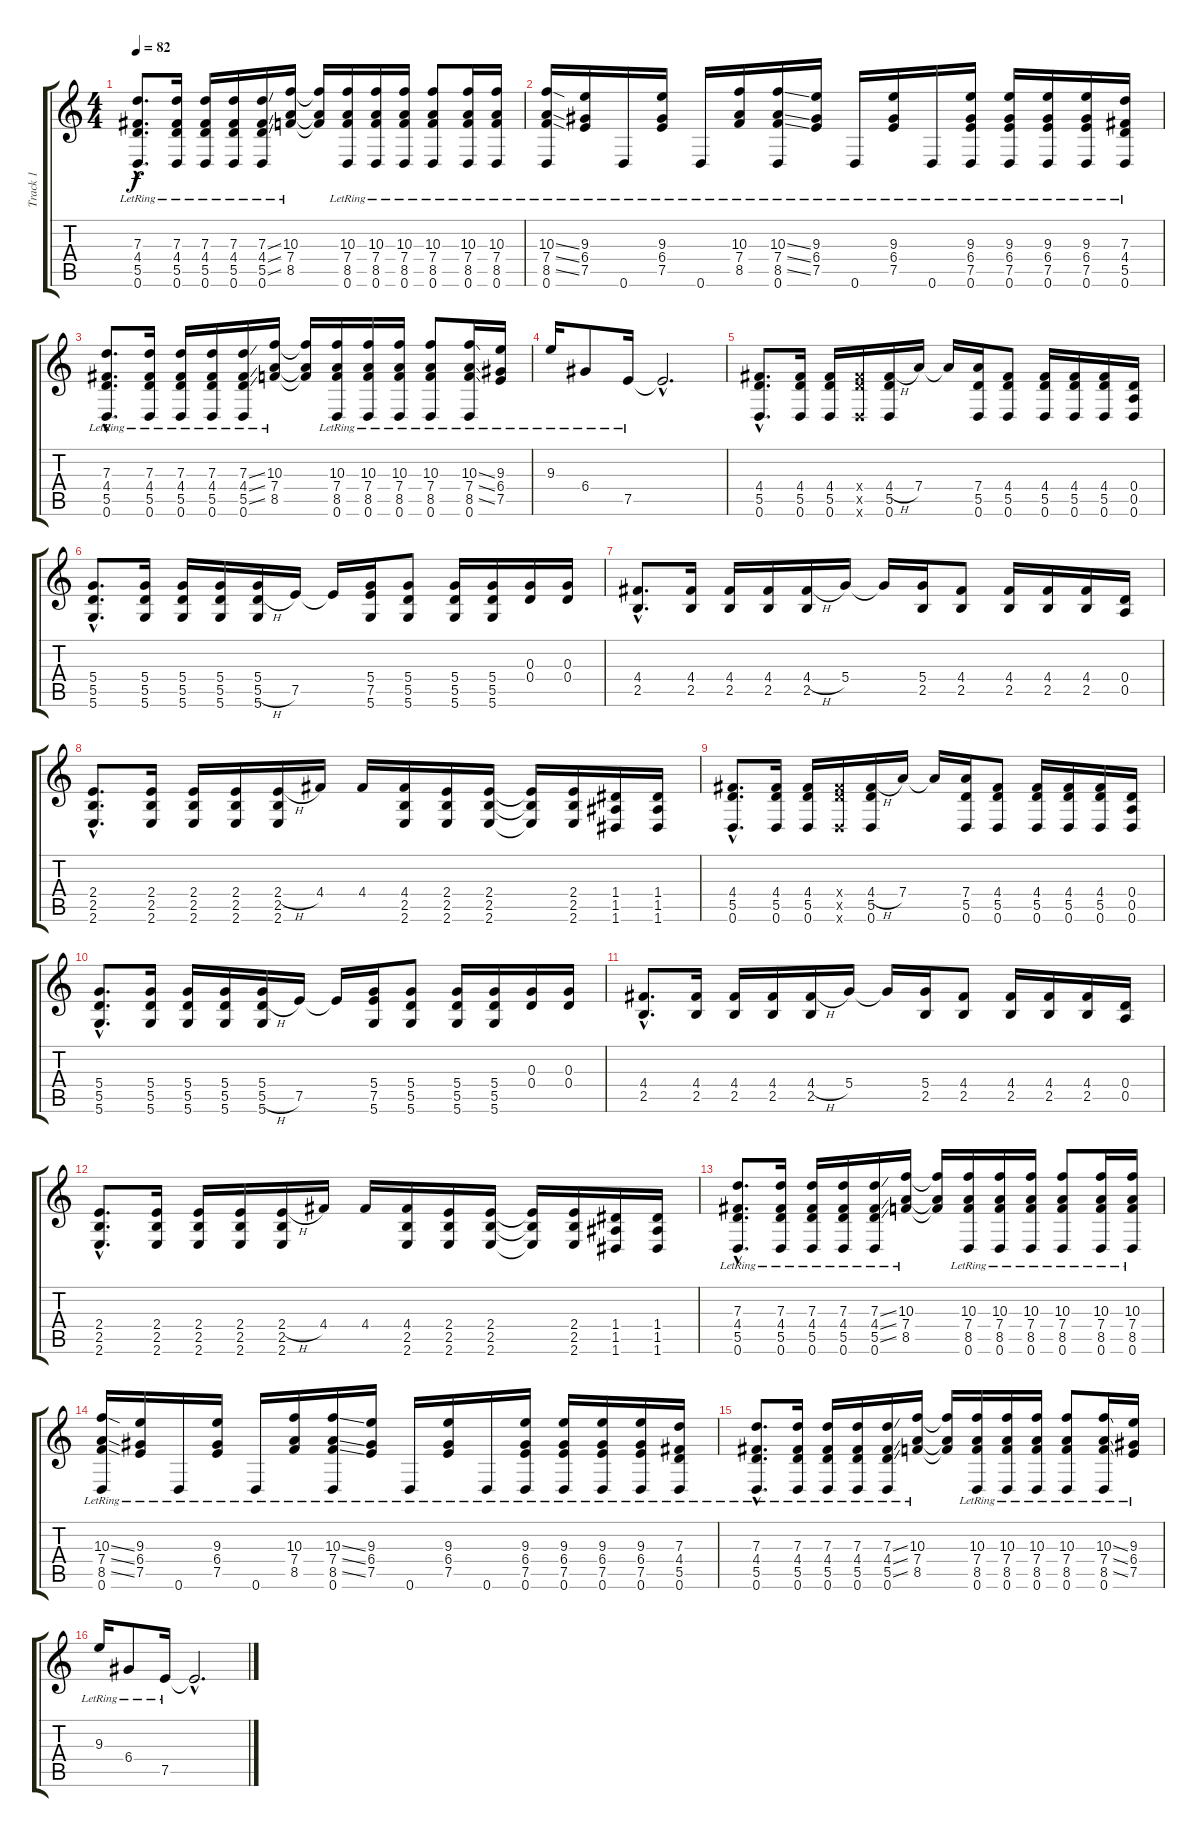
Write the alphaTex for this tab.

\track ("Track 1" "Track 1") {instrument electricguitarclean}
\staff {score tabs}
\tuning (E4 B3 G3 D3 A2 D2) {hide}
\ts (4 4)
\tempo 82
\clef g2
\ks c
(7.3{hac lr} 4.4{hac lr} 5.5{hac lr} 0.6{hac lr}).8{d dy f} (7.3{lr} 4.4{lr} 5.5{lr} 0.6{lr}).16 (7.3{lr} 4.4{lr} 5.5{lr} 0.6{lr}).16 (7.3{lr} 4.4{lr} 5.5{lr} 0.6{lr}).16 (7.3{ss} 4.4{ss} 5.5{ss} 0.6{lr}).16 (10.3{lr} 7.4{lr} 8.5{lr}).16 (10.3{t} 7.4{t} 8.5{t}).16 (10.3{lr} 7.4{lr} 8.5{lr} 0.6{lr}).16 (10.3{lr} 7.4{lr} 8.5{lr} 0.6{lr}).16 (10.3{lr} 7.4{lr} 8.5{lr} 0.6{lr}).16 (10.3{lr} 7.4{lr} 8.5{lr} 0.6{lr}).8 (10.3{lr} 7.4{lr} 8.5{lr} 0.6{lr}).16 (10.3{lr} 7.4{lr} 8.5{lr} 0.6{lr}).16 |
(10.3{ss} 7.4{ss} 8.5{ss} 0.6{lr}).16 (9.3{lr} 6.4{lr} 7.5{lr}).16 0.6{lr}.16 (9.3{lr} 6.4{lr} 7.5{lr}).16 0.6{lr}.16 (10.3{lr} 7.4{lr} 8.5{lr}).16 (10.3{ss} 7.4{ss} 8.5{ss} 0.6{lr}).16 (9.3{lr} 6.4{lr} 7.5{lr}).16 0.6{lr}.16 (9.3{lr} 6.4{lr} 7.5{lr}).16 0.6{lr}.16 (9.3{lr} 6.4{lr} 7.5{lr} 0.6{lr}).16 (9.3{lr} 6.4{lr} 7.5{lr} 0.6{lr}).16 (9.3{lr} 6.4{lr} 7.5{lr} 0.6{lr}).16 (9.3{lr} 6.4{lr} 7.5{lr} 0.6{lr}).16 (7.3{lr} 4.4{lr} 5.5{lr} 0.6{lr}).16 |
(7.3{hac lr} 4.4{hac lr} 5.5{hac lr} 0.6{hac lr}).8{d} (7.3{lr} 4.4{lr} 5.5{lr} 0.6{lr}).16 (7.3{lr} 4.4{lr} 5.5{lr} 0.6{lr}).16 (7.3{lr} 4.4{lr} 5.5{lr} 0.6{lr}).16 (7.3{ss} 4.4{ss} 5.5{ss} 0.6{lr}).16 (10.3{lr} 7.4{lr} 8.5{lr}).16 (10.3{t} 7.4{t} 8.5{t}).16 (10.3{lr} 7.4{lr} 8.5{lr} 0.6{lr}).16 (10.3{lr} 7.4{lr} 8.5{lr} 0.6{lr}).16 (10.3{lr} 7.4{lr} 8.5{lr} 0.6{lr}).16 (10.3{lr} 7.4{lr} 8.5{lr} 0.6{lr}).8 (10.3{ss} 7.4{ss} 8.5{ss} 0.6{lr}).16 (9.3{lr} 6.4{lr} 7.5{lr}).16 |
9.3{lr}.16 6.4{lr}.8 7.5{lr}.16 7.5{hac t}.2{d} |
(4.4{hac} 5.5{hac} 0.6{hac}).8{d} (4.4 5.5 0.6).16 (4.4 5.5 0.6).16 (4.4{x} 5.5{x} 0.6{x}).16 (4.4{h} 5.5 0.6).16 7.4.16 7.4{t}.16 (7.4 5.5 0.6).16 (4.4 5.5 0.6).8 (4.4 5.5 0.6).16 (4.4 5.5 0.6).16 (4.4 5.5 0.6).16 (0.4 0.5 0.6).16 |
(5.4{hac} 5.5{hac} 5.6{hac}).8{d} (5.4 5.5 5.6).16 (5.4 5.5 5.6).16 (5.4 5.5 5.6).16 (5.4 5.5{h} 5.6).16 7.5.16 7.5{t}.16 (5.4 7.5 5.6).16 (5.4 5.5 5.6).8 (5.4 5.5 5.6).16 (5.4 5.5 5.6).16 (0.3 0.4).16 (0.3 0.4).16 |
(4.4{hac} 2.5{hac}).8{d} (4.4 2.5).16 (4.4 2.5).16 (4.4 2.5).16 (4.4{h} 2.5).16 5.4.16 5.4{t}.16 (5.4 2.5).16 (4.4 2.5).8 (4.4 2.5).16 (4.4 2.5).16 (4.4 2.5).16 (0.4 0.5).16 |
(2.4{hac} 2.5{hac} 2.6{hac}).8{d} (2.4 2.5 2.6).16 (2.4 2.5 2.6).16 (2.4 2.5 2.6).16 (2.4{h} 2.5 2.6).16 4.4.16 4.4.16 (4.4 2.5 2.6).16 (2.4 2.5 2.6).16 (2.4 2.5 2.6).16 (2.4{t} 2.5{t} 2.6{t}).16 (2.4 2.5 2.6).16 (1.4 1.5 1.6).16 (1.4 1.5 1.6).16 |
(4.4{hac} 5.5{hac} 0.6{hac}).8{d} (4.4 5.5 0.6).16 (4.4 5.5 0.6).16 (4.4{x} 5.5{x} 0.6{x}).16 (4.4{h} 5.5 0.6).16 7.4.16 7.4{t}.16 (7.4 5.5 0.6).16 (4.4 5.5 0.6).8 (4.4 5.5 0.6).16 (4.4 5.5 0.6).16 (4.4 5.5 0.6).16 (0.4 0.5 0.6).16 |
(5.4{hac} 5.5{hac} 5.6{hac}).8{d} (5.4 5.5 5.6).16 (5.4 5.5 5.6).16 (5.4 5.5 5.6).16 (5.4 5.5{h} 5.6).16 7.5.16 7.5{t}.16 (5.4 7.5 5.6).16 (5.4 5.5 5.6).8 (5.4 5.5 5.6).16 (5.4 5.5 5.6).16 (0.3 0.4).16 (0.3 0.4).16 |
(4.4{hac} 2.5{hac}).8{d} (4.4 2.5).16 (4.4 2.5).16 (4.4 2.5).16 (4.4{h} 2.5).16 5.4.16 5.4{t}.16 (5.4 2.5).16 (4.4 2.5).8 (4.4 2.5).16 (4.4 2.5).16 (4.4 2.5).16 (0.4 0.5).16 |
(2.4{hac} 2.5{hac} 2.6{hac}).8{d} (2.4 2.5 2.6).16 (2.4 2.5 2.6).16 (2.4 2.5 2.6).16 (2.4{h} 2.5 2.6).16 4.4.16 4.4.16 (4.4 2.5 2.6).16 (2.4 2.5 2.6).16 (2.4 2.5 2.6).16 (2.4{t} 2.5{t} 2.6{t}).16 (2.4 2.5 2.6).16 (1.4 1.5 1.6).16 (1.4 1.5 1.6).16 |
(7.3{hac lr} 4.4{hac lr} 5.5{hac lr} 0.6{hac lr}).8{d} (7.3{lr} 4.4{lr} 5.5{lr} 0.6{lr}).16 (7.3{lr} 4.4{lr} 5.5{lr} 0.6{lr}).16 (7.3{lr} 4.4{lr} 5.5{lr} 0.6{lr}).16 (7.3{ss} 4.4{ss} 5.5{ss} 0.6{lr}).16 (10.3{lr} 7.4{lr} 8.5{lr}).16 (10.3{t} 7.4{t} 8.5{t}).16 (10.3{lr} 7.4{lr} 8.5{lr} 0.6{lr}).16 (10.3{lr} 7.4{lr} 8.5{lr} 0.6{lr}).16 (10.3{lr} 7.4{lr} 8.5{lr} 0.6{lr}).16 (10.3{lr} 7.4{lr} 8.5{lr} 0.6{lr}).8 (10.3{lr} 7.4{lr} 8.5{lr} 0.6{lr}).16 (10.3{lr} 7.4{lr} 8.5{lr} 0.6{lr}).16 |
(10.3{ss} 7.4{ss} 8.5{ss} 0.6{lr}).16 (9.3{lr} 6.4{lr} 7.5{lr}).16 0.6{lr}.16 (9.3{lr} 6.4{lr} 7.5{lr}).16 0.6{lr}.16 (10.3{lr} 7.4{lr} 8.5{lr}).16 (10.3{ss} 7.4{ss} 8.5{ss} 0.6{lr}).16 (9.3{lr} 6.4{lr} 7.5{lr}).16 0.6{lr}.16 (9.3{lr} 6.4{lr} 7.5{lr}).16 0.6{lr}.16 (9.3{lr} 6.4{lr} 7.5{lr} 0.6{lr}).16 (9.3{lr} 6.4{lr} 7.5{lr} 0.6{lr}).16 (9.3{lr} 6.4{lr} 7.5{lr} 0.6{lr}).16 (9.3{lr} 6.4{lr} 7.5{lr} 0.6{lr}).16 (7.3{lr} 4.4{lr} 5.5{lr} 0.6{lr}).16 |
(7.3{hac lr} 4.4{hac lr} 5.5{hac lr} 0.6{hac lr}).8{d} (7.3{lr} 4.4{lr} 5.5{lr} 0.6{lr}).16 (7.3{lr} 4.4{lr} 5.5{lr} 0.6{lr}).16 (7.3{lr} 4.4{lr} 5.5{lr} 0.6{lr}).16 (7.3{ss} 4.4{ss} 5.5{ss} 0.6{lr}).16 (10.3{lr} 7.4{lr} 8.5{lr}).16 (10.3{t} 7.4{t} 8.5{t}).16 (10.3{lr} 7.4{lr} 8.5{lr} 0.6{lr}).16 (10.3{lr} 7.4{lr} 8.5{lr} 0.6{lr}).16 (10.3{lr} 7.4{lr} 8.5{lr} 0.6{lr}).16 (10.3{lr} 7.4{lr} 8.5{lr} 0.6{lr}).8 (10.3{ss} 7.4{ss} 8.5{ss} 0.6{lr}).16 (9.3{lr} 6.4{lr} 7.5{lr}).16 |
9.3{lr}.16 6.4{lr}.8 7.5{lr}.16 7.5{hac t}.2{d}
